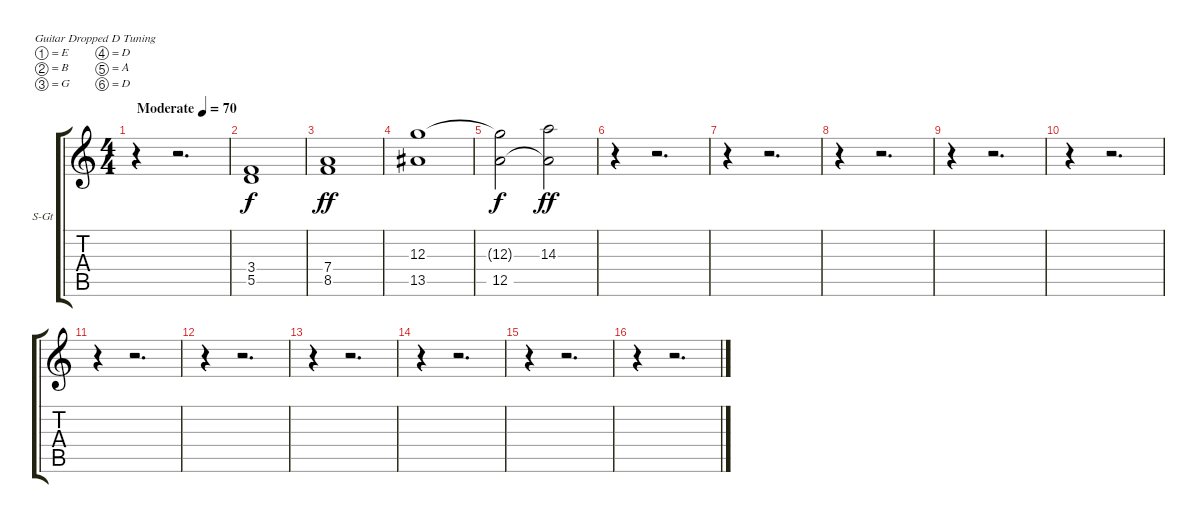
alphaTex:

\bracketExtendMode groupsimilarinstruments
\firstSystemTrackNameOrientation horizontal
\otherSystemsTrackNameOrientation horizontal
\track ("Track 2" "S-Gt") {instrument pad2warm}
\staff {score tabs}
\tuning (E4 B3 G3 D3 A2 D2)
\displaytranspose 12
\ts (4 4)
\beaming (8 2 2 2 2)
\tempo (70 "Moderate")
\clef g2
\ks c
r.4{dy f instrument pad2warm} r.2{d} |
(3.4 5.5).1 |
(7.4 8.5).1{dy ff} |
(12.3 13.5).1 |
(12.3{t} 12.5).2{dy f} (14.3 12.5{t}).2{dy ff} |
r.4 r.2{d} |
r.4 r.2{d} |
r.4 r.2{d} |
r.4 r.2{d} |
r.4 r.2{d} |
r.4 r.2{d} |
r.4 r.2{d} |
r.4 r.2{d} |
r.4 r.2{d} |
r.4 r.2{d} |
r.4 r.2{d}
